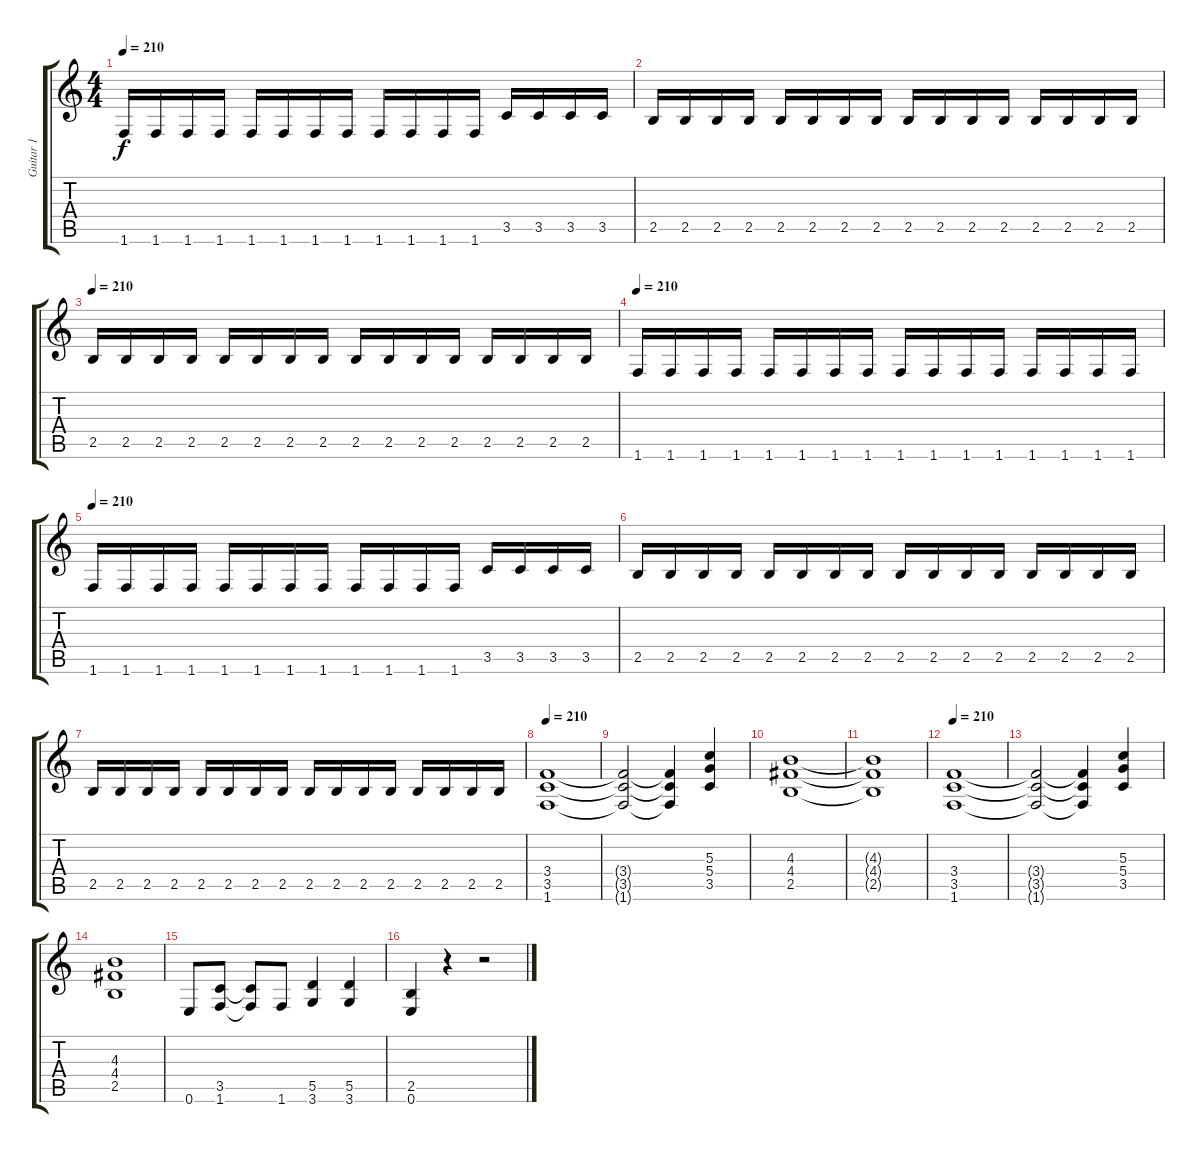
\track ("Guitar 1" "Guitar 1") {instrument distortionguitar}
\staff {score tabs}
\tuning (E4 B3 G3 D3 A2 E2) {hide}
\ts (4 4)
\tempo 210
\clef g2
\ks c
1.6.16{dy f} 1.6.16 1.6.16 1.6.16 1.6.16 1.6.16 1.6.16 1.6.16 1.6.16 1.6.16 1.6.16 1.6.16 3.5.16 3.5.16 3.5.16 3.5.16 |
2.5.16 2.5.16 2.5.16 2.5.16 2.5.16 2.5.16 2.5.16 2.5.16 2.5.16 2.5.16 2.5.16 2.5.16 2.5.16 2.5.16 2.5.16 2.5.16 |
\tempo 210
2.5.16 2.5.16 2.5.16 2.5.16 2.5.16 2.5.16 2.5.16 2.5.16 2.5.16 2.5.16 2.5.16 2.5.16 2.5.16 2.5.16 2.5.16 2.5.16 |
\tempo 210
1.6.16 1.6.16 1.6.16 1.6.16 1.6.16 1.6.16 1.6.16 1.6.16 1.6.16 1.6.16 1.6.16 1.6.16 1.6.16 1.6.16 1.6.16 1.6.16 |
\tempo 210
1.6.16 1.6.16 1.6.16 1.6.16 1.6.16 1.6.16 1.6.16 1.6.16 1.6.16 1.6.16 1.6.16 1.6.16 3.5.16 3.5.16 3.5.16 3.5.16 |
2.5.16 2.5.16 2.5.16 2.5.16 2.5.16 2.5.16 2.5.16 2.5.16 2.5.16 2.5.16 2.5.16 2.5.16 2.5.16 2.5.16 2.5.16 2.5.16 |
2.5.16 2.5.16 2.5.16 2.5.16 2.5.16 2.5.16 2.5.16 2.5.16 2.5.16 2.5.16 2.5.16 2.5.16 2.5.16 2.5.16 2.5.16 2.5.16 |
\tempo 210
(3.4 3.5 1.6).1 |
(3.4{t} 3.5{t} 1.6{t}).2 (3.4{t} 3.5{t} 1.6{t}).4 (5.3 5.4 3.5).4 |
(4.3 4.4 2.5).1 |
(4.3{t} 4.4{t} 2.5{t}).1 |
\tempo 210
(3.4 3.5 1.6).1 |
(3.4{t} 3.5{t} 1.6{t}).2 (3.4{t} 3.5{t} 1.6{t}).4 (5.3 5.4 3.5).4 |
(4.3 4.4 2.5).1 |
0.6.8 (3.5 1.6).8 (3.5{t} 1.6{t}).8 1.6.8 (5.5 3.6).4 (5.5 3.6).4 |
(2.5 0.6).4 r.4 r.2
